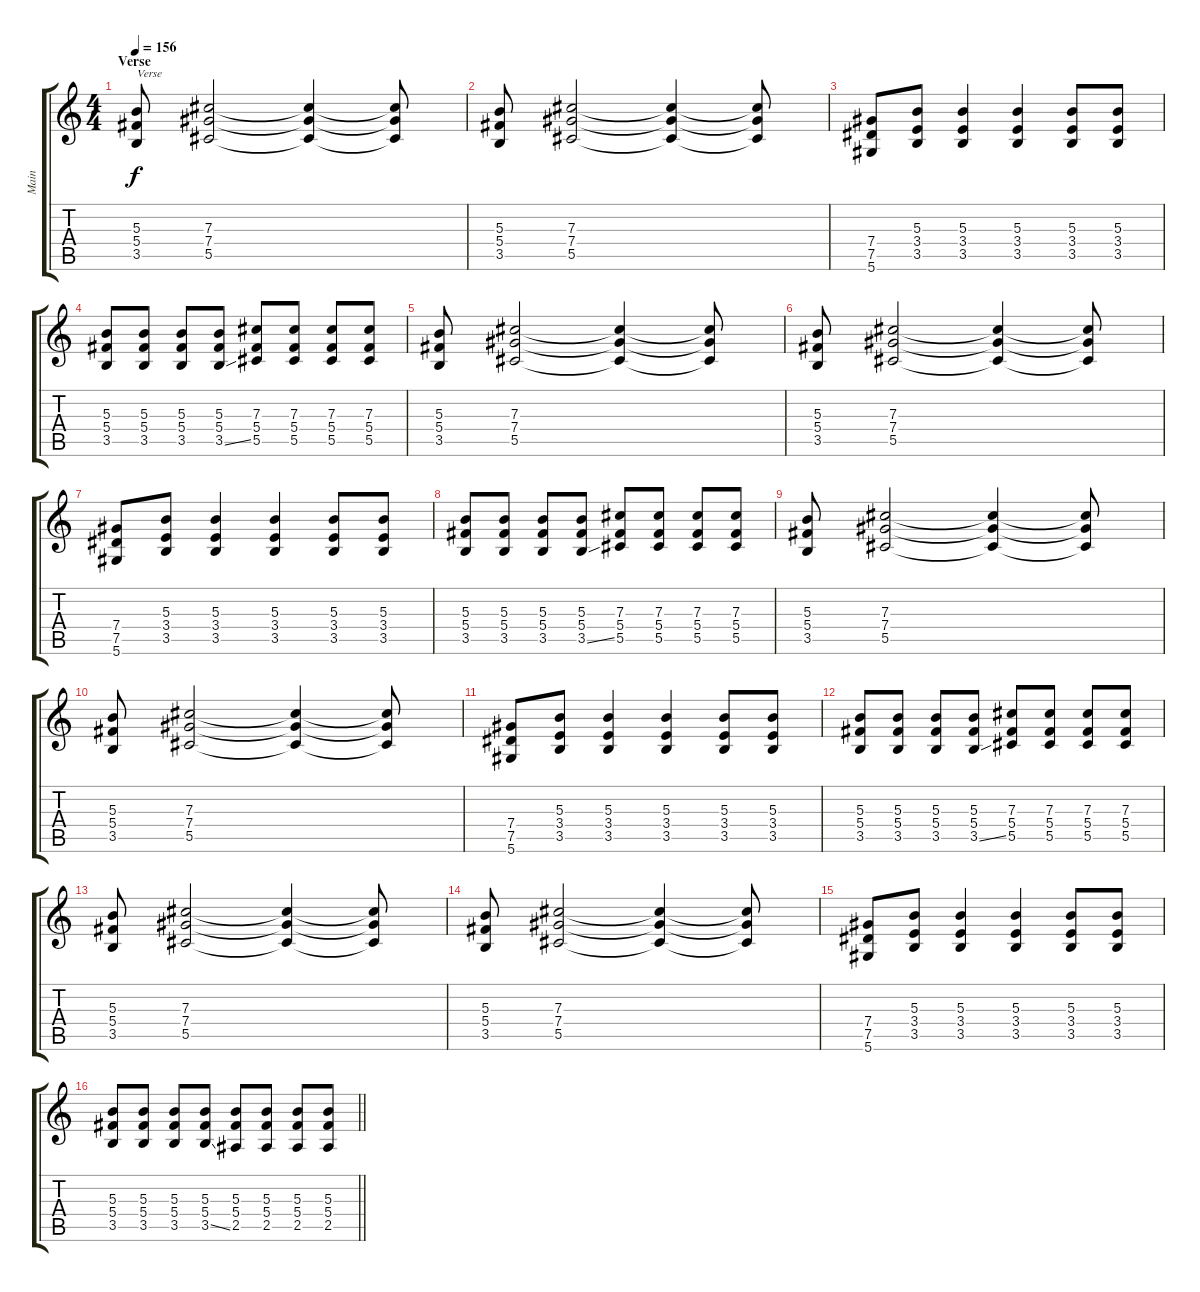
\track ("Main" "Main") {instrument distortionguitar}
\staff {score tabs}
\tuning (Eb4 Bb3 Gb3 Db3 Ab2 Eb2) {hide}
\ts (4 4)
\section ("" "Verse")
\tempo 156
\clef g2
\ks c
(5.3 5.4 3.5).8{txt "Verse" dy f} (7.3 7.4 5.5).2 (7.3{t} 7.4{t} 5.5{t}).4 (7.3{t} 7.4{t} 5.5{t}).8 |
(5.3 5.4 3.5).8 (7.3 7.4 5.5).2 (7.3{t} 7.4{t} 5.5{t}).4 (7.3{t} 7.4{t} 5.5{t}).8 |
(7.4 7.5 5.6).8 (5.3 3.4 3.5).8 (5.3 3.4 3.5).4 (5.3 3.4 3.5).4 (5.3 3.4 3.5).8 (5.3 3.4 3.5).8 |
(5.3 5.4 3.5).8 (5.3 5.4 3.5).8 (5.3 5.4 3.5).8 (5.3 5.4 3.5{ss}).8 (7.3 5.4 5.5).8 (7.3 5.4 5.5).8 (7.3 5.4 5.5).8 (7.3 5.4 5.5).8 |
(5.3 5.4 3.5).8 (7.3 7.4 5.5).2 (7.3{t} 7.4{t} 5.5{t}).4 (7.3{t} 7.4{t} 5.5{t}).8 |
(5.3 5.4 3.5).8 (7.3 7.4 5.5).2 (7.3{t} 7.4{t} 5.5{t}).4 (7.3{t} 7.4{t} 5.5{t}).8 |
(7.4 7.5 5.6).8 (5.3 3.4 3.5).8 (5.3 3.4 3.5).4 (5.3 3.4 3.5).4 (5.3 3.4 3.5).8 (5.3 3.4 3.5).8 |
(5.3 5.4 3.5).8 (5.3 5.4 3.5).8 (5.3 5.4 3.5).8 (5.3 5.4 3.5{ss}).8 (7.3 5.4 5.5).8 (7.3 5.4 5.5).8 (7.3 5.4 5.5).8 (7.3 5.4 5.5).8 |
(5.3 5.4 3.5).8 (7.3 7.4 5.5).2 (7.3{t} 7.4{t} 5.5{t}).4 (7.3{t} 7.4{t} 5.5{t}).8 |
(5.3 5.4 3.5).8 (7.3 7.4 5.5).2 (7.3{t} 7.4{t} 5.5{t}).4 (7.3{t} 7.4{t} 5.5{t}).8 |
(7.4 7.5 5.6).8 (5.3 3.4 3.5).8 (5.3 3.4 3.5).4 (5.3 3.4 3.5).4 (5.3 3.4 3.5).8 (5.3 3.4 3.5).8 |
(5.3 5.4 3.5).8 (5.3 5.4 3.5).8 (5.3 5.4 3.5).8 (5.3 5.4 3.5{ss}).8 (7.3 5.4 5.5).8 (7.3 5.4 5.5).8 (7.3 5.4 5.5).8 (7.3 5.4 5.5).8 |
(5.3 5.4 3.5).8 (7.3 7.4 5.5).2 (7.3{t} 7.4{t} 5.5{t}).4 (7.3{t} 7.4{t} 5.5{t}).8 |
(5.3 5.4 3.5).8 (7.3 7.4 5.5).2 (7.3{t} 7.4{t} 5.5{t}).4 (7.3{t} 7.4{t} 5.5{t}).8 |
(7.4 7.5 5.6).8 (5.3 3.4 3.5).8 (5.3 3.4 3.5).4 (5.3 3.4 3.5).4 (5.3 3.4 3.5).8 (5.3 3.4 3.5).8 |
\barLineRight lightlight
(5.3 5.4 3.5).8 (5.3 5.4 3.5).8 (5.3 5.4 3.5).8 (5.3 5.4 3.5{ss}).8 (5.3 5.4 2.5).8 (5.3 5.4 2.5).8 (5.3 5.4 2.5).8 (5.3 5.4 2.5).8
